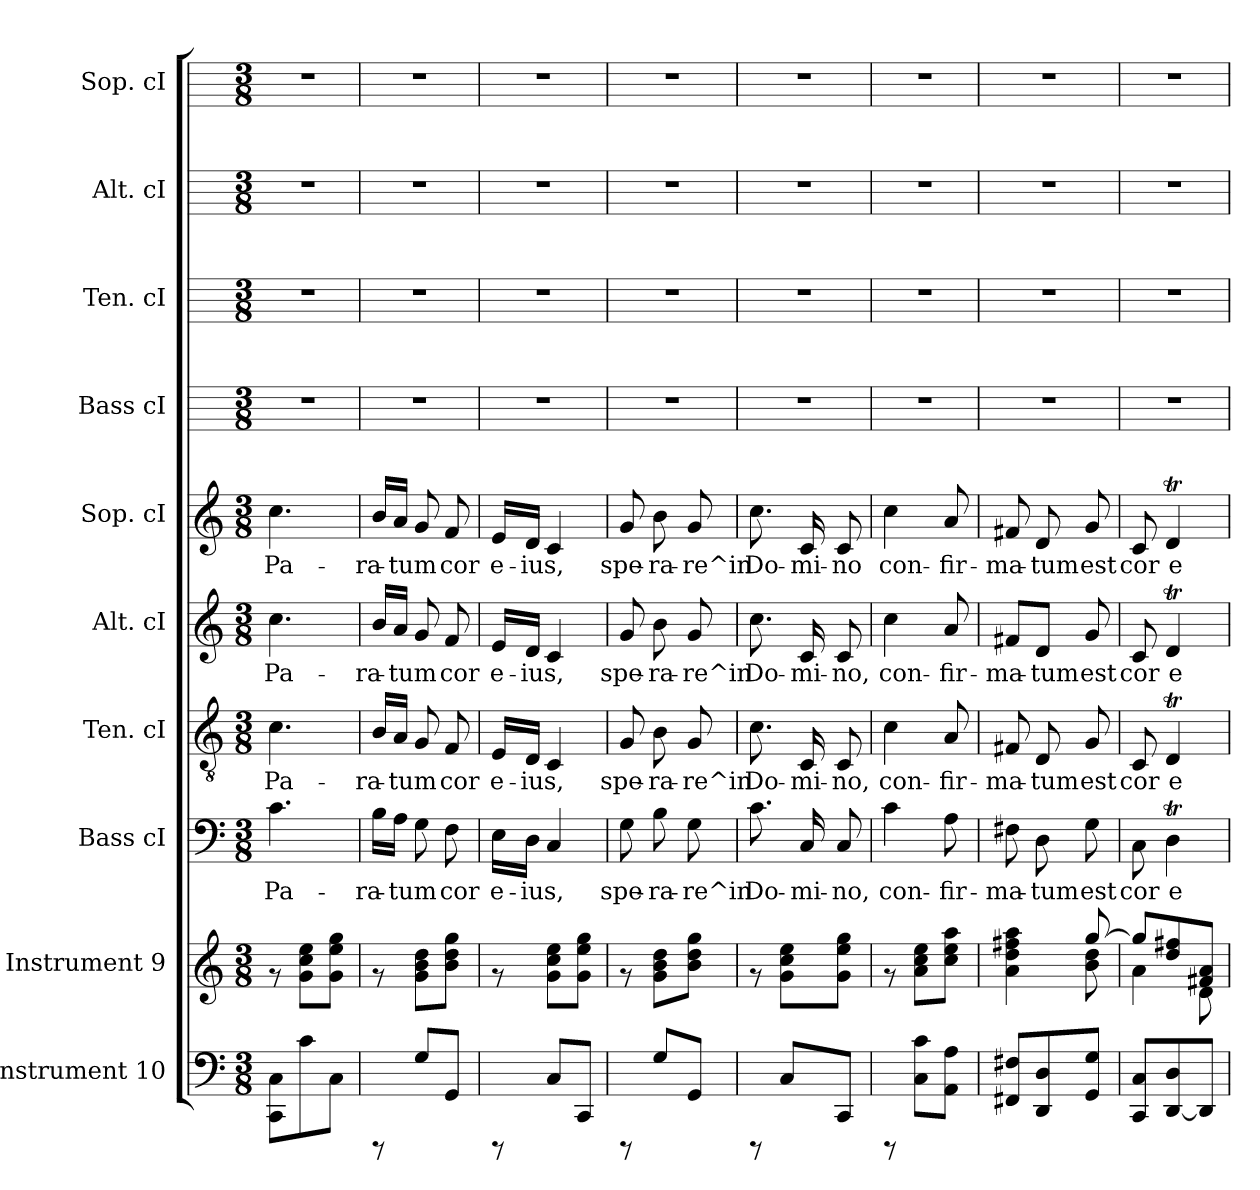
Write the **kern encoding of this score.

**kern	**kern	**kern	**text	**kern	**text	**kern	**text	**kern	**text	**kern	**kern	**kern	**kern
*part10	*part9	*part8	*part8	*part7	*part7	*part6	*part6	*part5	*part5	*part4	*part3	*part2	*part1
*staff10	*staff9	*staff8	*staff8	*staff7	*staff7	*staff6	*staff6	*staff5	*staff5	*staff4	*staff3	*staff2	*staff1
*I"Instrument 10	*I"Instrument 9	*I"Bass cI	*	*I"Ten. cI	*	*I"Alt. cI	*	*I"Sop. cI	*	*I"Bass cI	*I"Ten. cI	*I"Alt. cI	*I"Sop. cI
*	*	*	*	*	*	*	*	*	*	*I'Bass cI	*I'Ten. cI	*I'Alt. cI	*I'Sop. cI
!!LO:PB:g=z
*stria5	*stria5	*stria5	*	*stria5	*	*stria5	*	*stria5	*	*stria5	*stria5	*stria5	*stria5
*clefF4	*clefG2	*clefF4	*	*clefGv2	*	*clefG2	*	*clefG2	*	*	*	*	*
*k[]	*k[]	*k[]	*	*k[]	*	*k[]	*	*k[]	*	*k[]	*k[]	*k[]	*k[]
*C:	*C:	*C:	*	*C:	*	*C:	*	*C:	*	*C:	*C:	*C:	*C:
*M3/8	*M3/8	*M3/8	*	*M3/8	*	*M3/8	*	*M3/8	*	*M3/8	*M3/8	*M3/8	*M3/8
=1	=1	=1	=1	=1	=1	=1	=1	=1	=1	=1	=1	=1	=1
!	!	!	!LO:LY:b:cj	!	!LO:LY:b:cj	!	!LO:LY:b:cj	!	!LO:LY:b:cj	!	!	!	!
8CC\ 8C\L	8rf	4.c\	Pa-	4.c\	Pa-	4.cc\	Pa-	4.cc\	Pa-	4.r	4.r	4.r	4.r
8c\	8ee\ 8cc\ 8g\L	.	.	.	.	.	.	.	.	.	.	.	.
8C\J	8gg\ 8ee\ 8g\J	.	.	.	.	.	.	.	.	.	.	.	.
=2	=2	=2	=2	=2	=2	=2	=2	=2	=2	=2	=2	=2	=2
!	!	!	!LO:LY:b:cj	!	!LO:LY:b:cj	!	!LO:LY:b:cj	!	!LO:LY:b:cj	!	!	!	!
8rCCC	8rf	16B\L	-ra-	16B/L	-ra-	16b/L	-ra-	16b/L	-ra-	4.r	4.r	4.r	4.r
!	!	!	!LO:LY:b:cj	!	!LO:LY:b:cj	!	!LO:LY:b:cj	!	!LO:LY:b:cj	!	!	!	!
.	.	16A\J	-tum	16A/J	-tum	16a/J	-tum	16a/J	-tum	.	.	.	.
!	!	!	!LO:LY:b:cj	!	!LO:LY:b:cj	!	!LO:LY:b:cj	!	!LO:LY:b:cj	!	!	!	!
8G/L	8dd\ 8b\ 8g\L	8G\	.	8G/	.	8g/	.	8g/	.	.	.	.	.
!	!	!	!LO:LY:b:cj	!	!LO:LY:b:cj	!	!LO:LY:b:cj	!	!LO:LY:b:cj	!	!	!	!
8GG/J	8gg\ 8dd\ 8b\J	8F\	cor	8F/	cor	8f/	cor	8f/	cor	.	.	.	.
=3	=3	=3	=3	=3	=3	=3	=3	=3	=3	=3	=3	=3	=3
!	!	!	!LO:LY:b:cj	!	!LO:LY:b:cj	!	!LO:LY:b:cj	!	!LO:LY:b:cj	!	!	!	!
8rCCC	8rf	16E\L	e-	16E/L	e-	16e/L	e-	16e/L	e-	4.r	4.r	4.r	4.r
!	!	!	!LO:LY:b:cj	!	!LO:LY:b:cj	!	!LO:LY:b:cj	!	!LO:LY:b:cj	!	!	!	!
.	.	16D\J	-ius,	16D/J	-ius,	16d/J	-ius,	16d/J	-ius,	.	.	.	.
!	!	!	!LO:LY:b:cj	!	!LO:LY:b:cj	!	!LO:LY:b:cj	!	!LO:LY:b:cj	!	!	!	!
8C/L	8ee\ 8cc\ 8g\L	4C/	.	4C/	.	4c/	.	4c/	.	.	.	.	.
8CC/J	8gg\ 8ee\ 8g\J	.	.	.	.	.	.	.	.	.	.	.	.
=4	=4	=4	=4	=4	=4	=4	=4	=4	=4	=4	=4	=4	=4
!	!	!	!LO:LY:b:cj	!	!LO:LY:b:cj	!	!LO:LY:b:cj	!	!LO:LY:b:cj	!	!	!	!
8rCCC	8rf	8G\	spe-	8G/	spe-	8g/	spe-	8g/	spe-	4.r	4.r	4.r	4.r
!	!	!	!LO:LY:b:cj	!	!LO:LY:b:cj	!	!LO:LY:b:cj	!	!LO:LY:b:cj	!	!	!	!
8G/L	8dd\ 8b\ 8g\L	8B\	-ra-	8B\	-ra-	8b\	-ra-	8b\	-ra-	.	.	.	.
!	!	!	!LO:LY:b:cj	!	!LO:LY:b:cj	!	!LO:LY:b:cj	!	!LO:LY:b:cj	!	!	!	!
8GG/J	8gg\ 8dd\ 8b\J	8G\	-re^in	8G/	-re^in	8g/	-re^in	8g/	-re^in	.	.	.	.
=5	=5	=5	=5	=5	=5	=5	=5	=5	=5	=5	=5	=5	=5
!	!	!	!LO:LY:b:cj	!	!LO:LY:b:cj	!	!LO:LY:b:cj	!	!LO:LY:b:cj	!	!	!	!
8rCCC	8rf	8.c\	Do-	8.c\	Do-	8.cc\	Do-	8.cc\	Do-	4.r	4.r	4.r	4.r
8C/L	8ee\ 8cc\ 8g\L	.	.	.	.	.	.	.	.	.	.	.	.
!	!	!	!LO:LY:b:cj	!	!LO:LY:b:cj	!	!LO:LY:b:cj	!	!LO:LY:b:cj	!	!	!	!
.	.	16C/	-mi-	16C/	-mi-	16c/	-mi-	16c/	-mi-	.	.	.	.
!	!	!	!LO:LY:b:cj	!	!LO:LY:b:cj	!	!LO:LY:b:cj	!	!LO:LY:b:cj	!	!	!	!
8CC/J	8gg\ 8ee\ 8g\J	8C/	-no,	8C/	-no,	8c/	-no,	8c/	-no	.	.	.	.
=6	=6	=6	=6	=6	=6	=6	=6	=6	=6	=6	=6	=6	=6
!	!	!	!LO:LY:b:cj	!	!LO:LY:b:cj	!	!LO:LY:b:cj	!	!LO:LY:b:cj	!	!	!	!
8rCCC	8rf	4c\	con-	4c\	con-	4cc\	con-	4cc\	con-	4.r	4.r	4.r	4.r
8c\ 8C\L	8ee\ 8cc\ 8a\L	.	.	.	.	.	.	.	.	.	.	.	.
!	!	!	!LO:LY:b:cj	!	!LO:LY:b:cj	!	!LO:LY:b:cj	!	!LO:LY:b:cj	!	!	!	!
8A\ 8AA\J	8aa\ 8ee\ 8cc\J	8A\	-fir-	8A/	-fir-	8a/	-fir-	8a/	-fir-	.	.	.	.
=7	=7	=7	=7	=7	=7	=7	=7	=7	=7	=7	=7	=7	=7
*	*^	*	*	*	*	*	*	*	*	*	*	*	*
!	!	!	!	!LO:LY:b:cj	!	!LO:LY:b:cj	!	!LO:LY:b:cj	!	!LO:LY:b:cj	!	!	!	!
8F#X/ 8FF#X/L	4ryy	4aa\ 4ff#X\ 4dd\ 4a\	8F#X\	-ma-	8F#X/	-ma-	8f#X/L	-ma-	8f#X/	-ma-	4.r	4.r	4.r	4.r
!	!	!	!	!LO:LY:b:cj	!	!LO:LY:b:cj	!	!LO:LY:b:cj	!	!LO:LY:b:cj	!	!	!	!
8D/ 8DD/	.	.	8D\	-tum	8D/	-tum	8d/J	-tum	8d/	-tum	.	.	.	.
!	!	!	!	!LO:LY:b:cj	!	!LO:LY:b:cj	!	!LO:LY:b:cj	!	!LO:LY:b:cj	!	!	!	!
8G/ 8GG/J	[>8gg/	8dd\ 8b\	8G\	est	8G/	est	8g/	est	8g/	est	.	.	.	.
=8	=8	=8	=8	=8	=8	=8	=8	=8	=8	=8	=8	=8	=8	=8
!	!	!	!	!LO:LY:b:cj	!	!LO:LY:b:cj	!	!LO:LY:b:cj	!	!LO:LY:b:cj	!	!	!	!
8C/ 8CC/L	8gg/L]	4a\	8C\	cor	8C/	cor	8c/	cor	8c/	cor	4.r	4.r	4.r	4.r
!	!	!	!	!LO:LY:b:cj	!	!LO:LY:b:cj	!	!LO:LY:b:cj	!	!LO:LY:b:cj	!	!	!	!
8D/ [>8DD/	8ff#X/ 8dd/	.	4DT\	e-	4DT/	e-	4dT/	e-	4dT/	e-	.	.	.	.
8DD/J]	8a/ 8f#X/J	8d\	.	.	.	.	.	.	.	.	.	.	.	.
*	*v	*v	*	*	*	*	*	*	*	*	*	*	*	*
=	=	=	=	=	=	=	=	=	=	=	=	=	=
*-	*-	*-	*-	*-	*-	*-	*-	*-	*-	*-	*-	*-	*-
